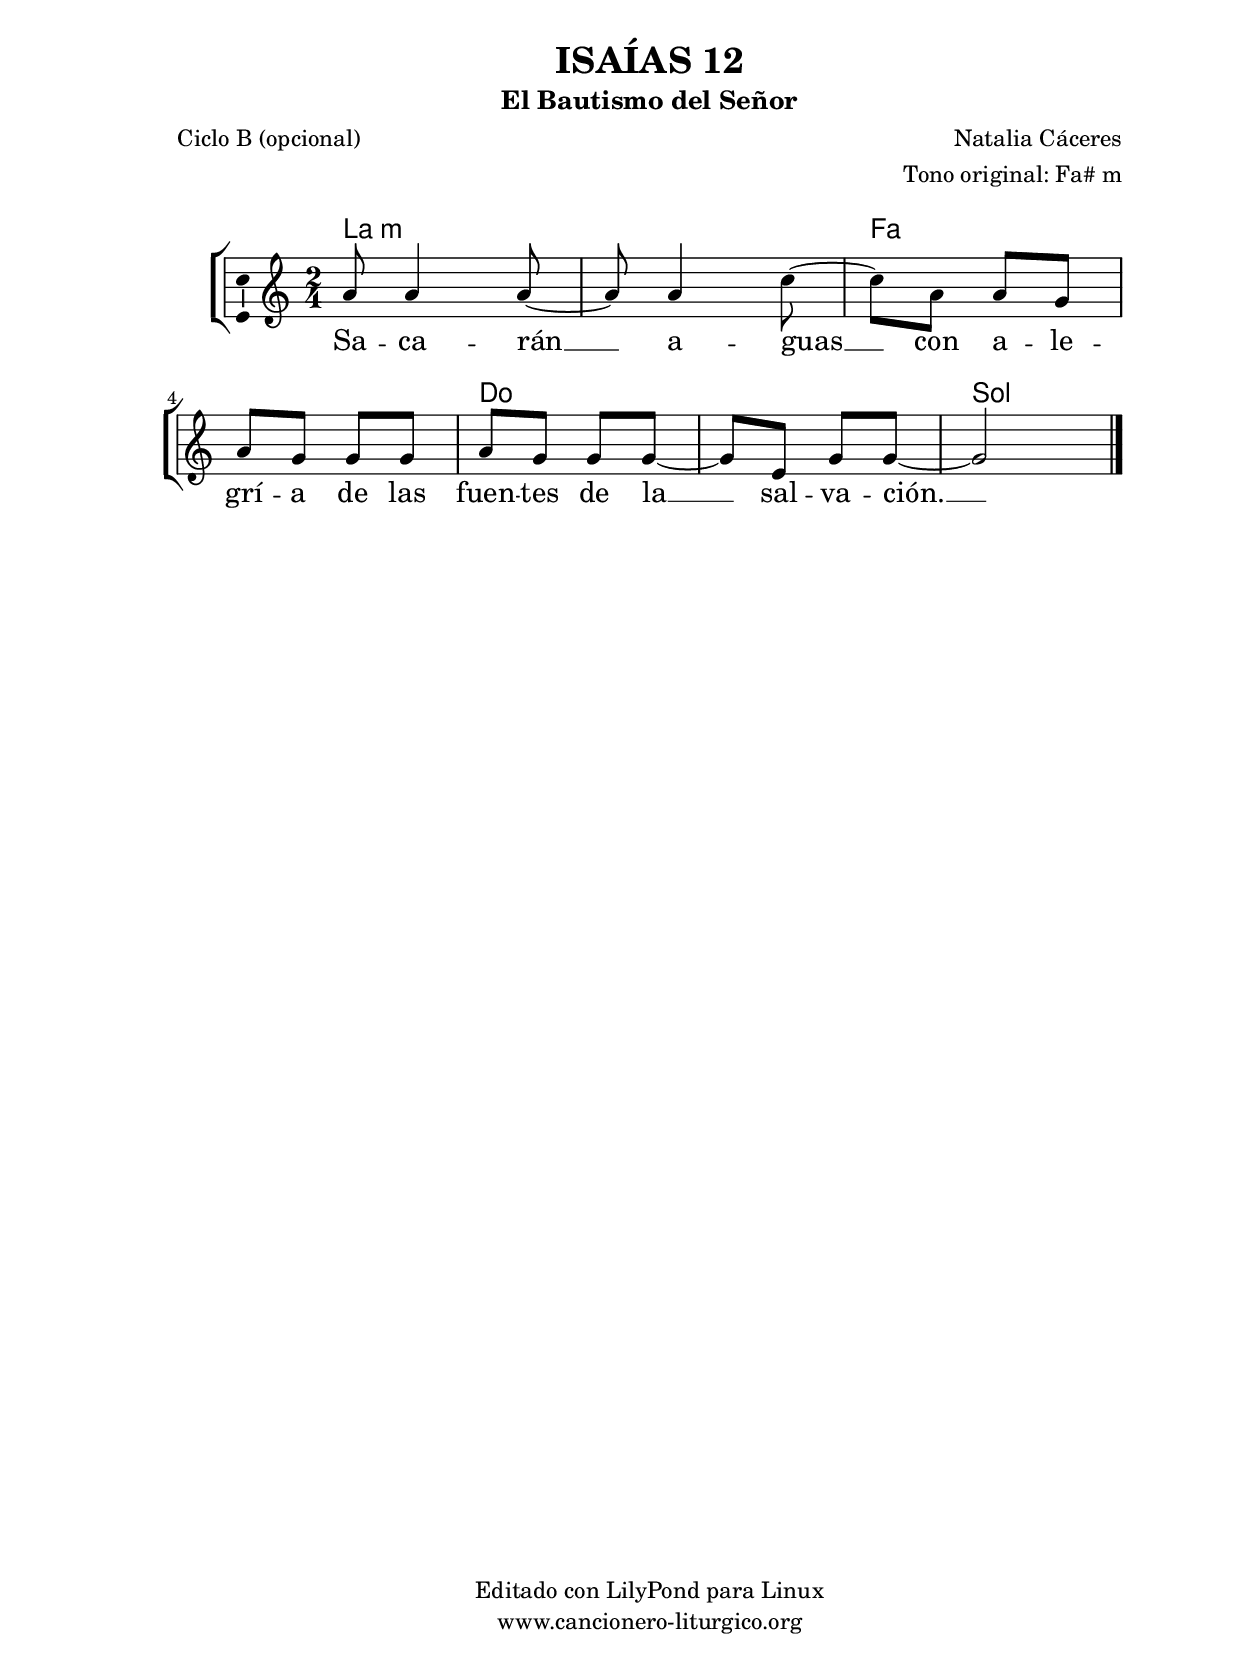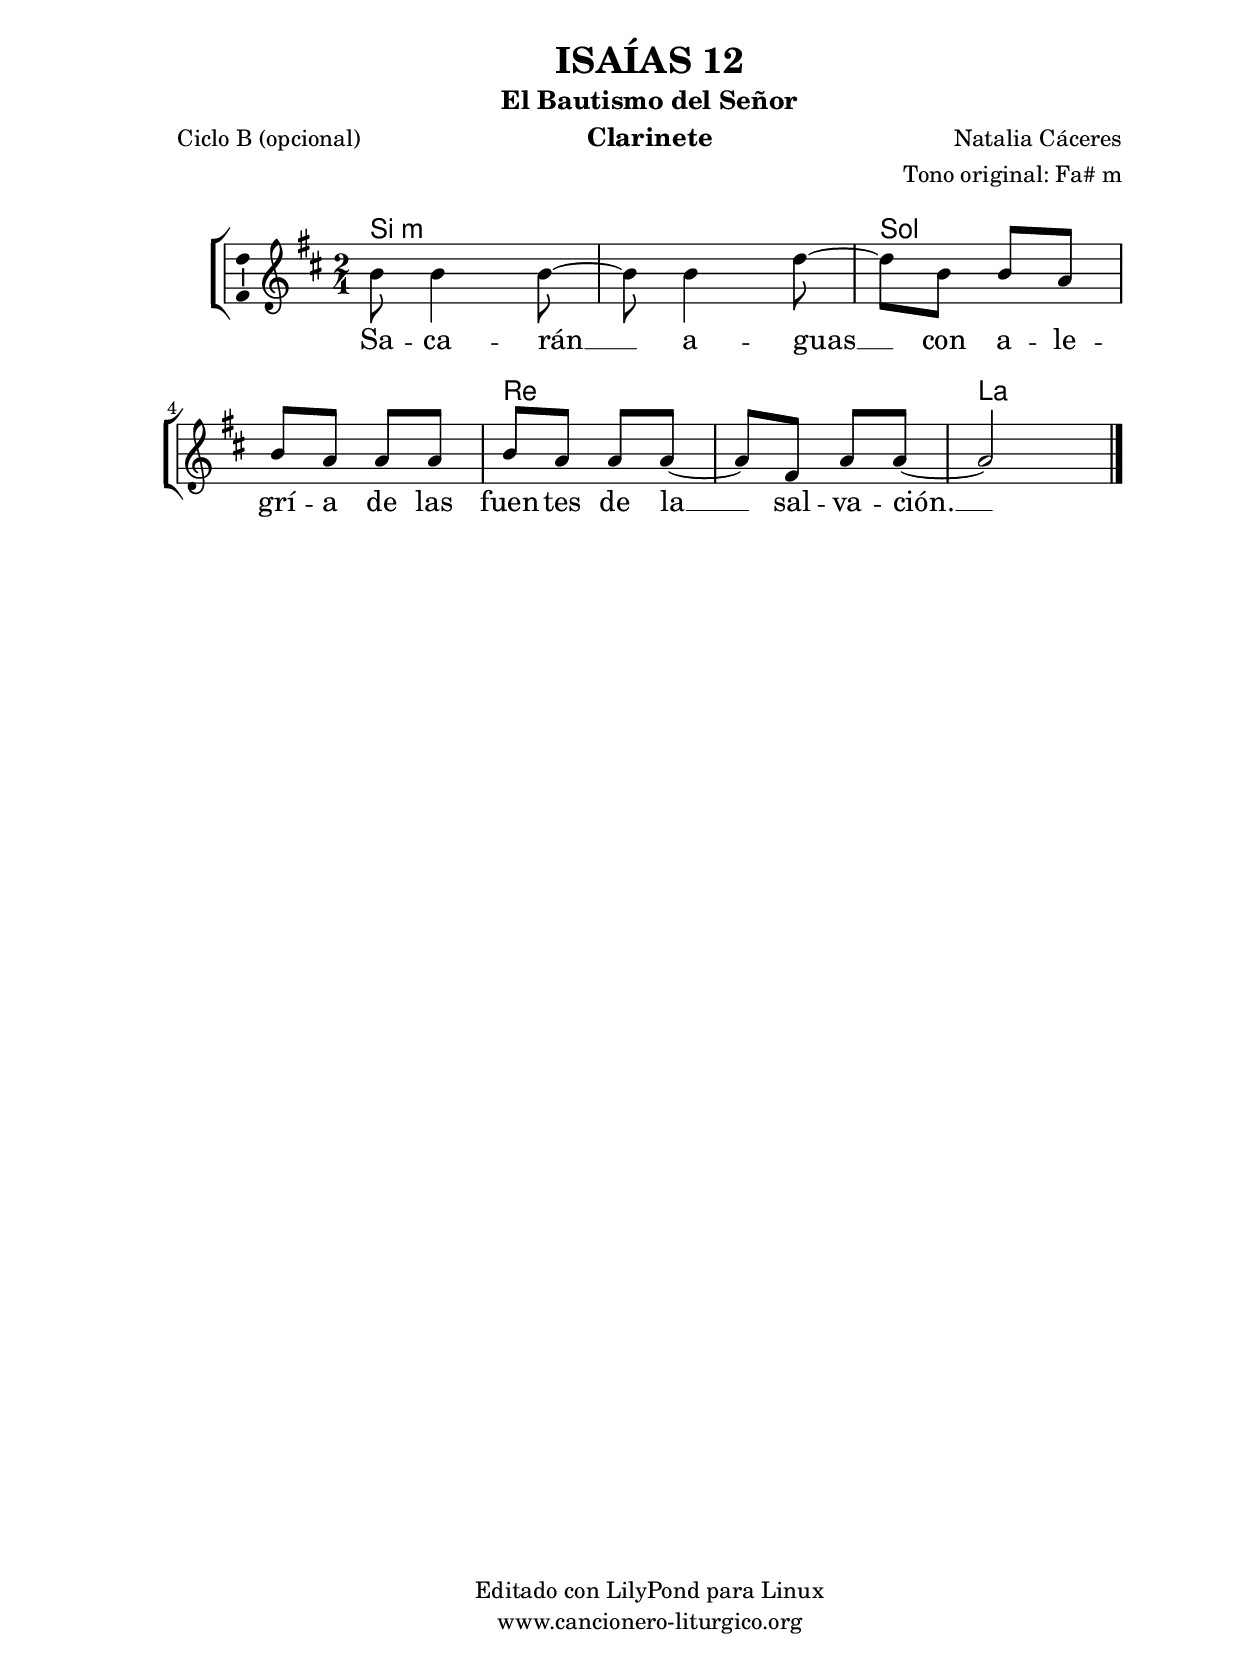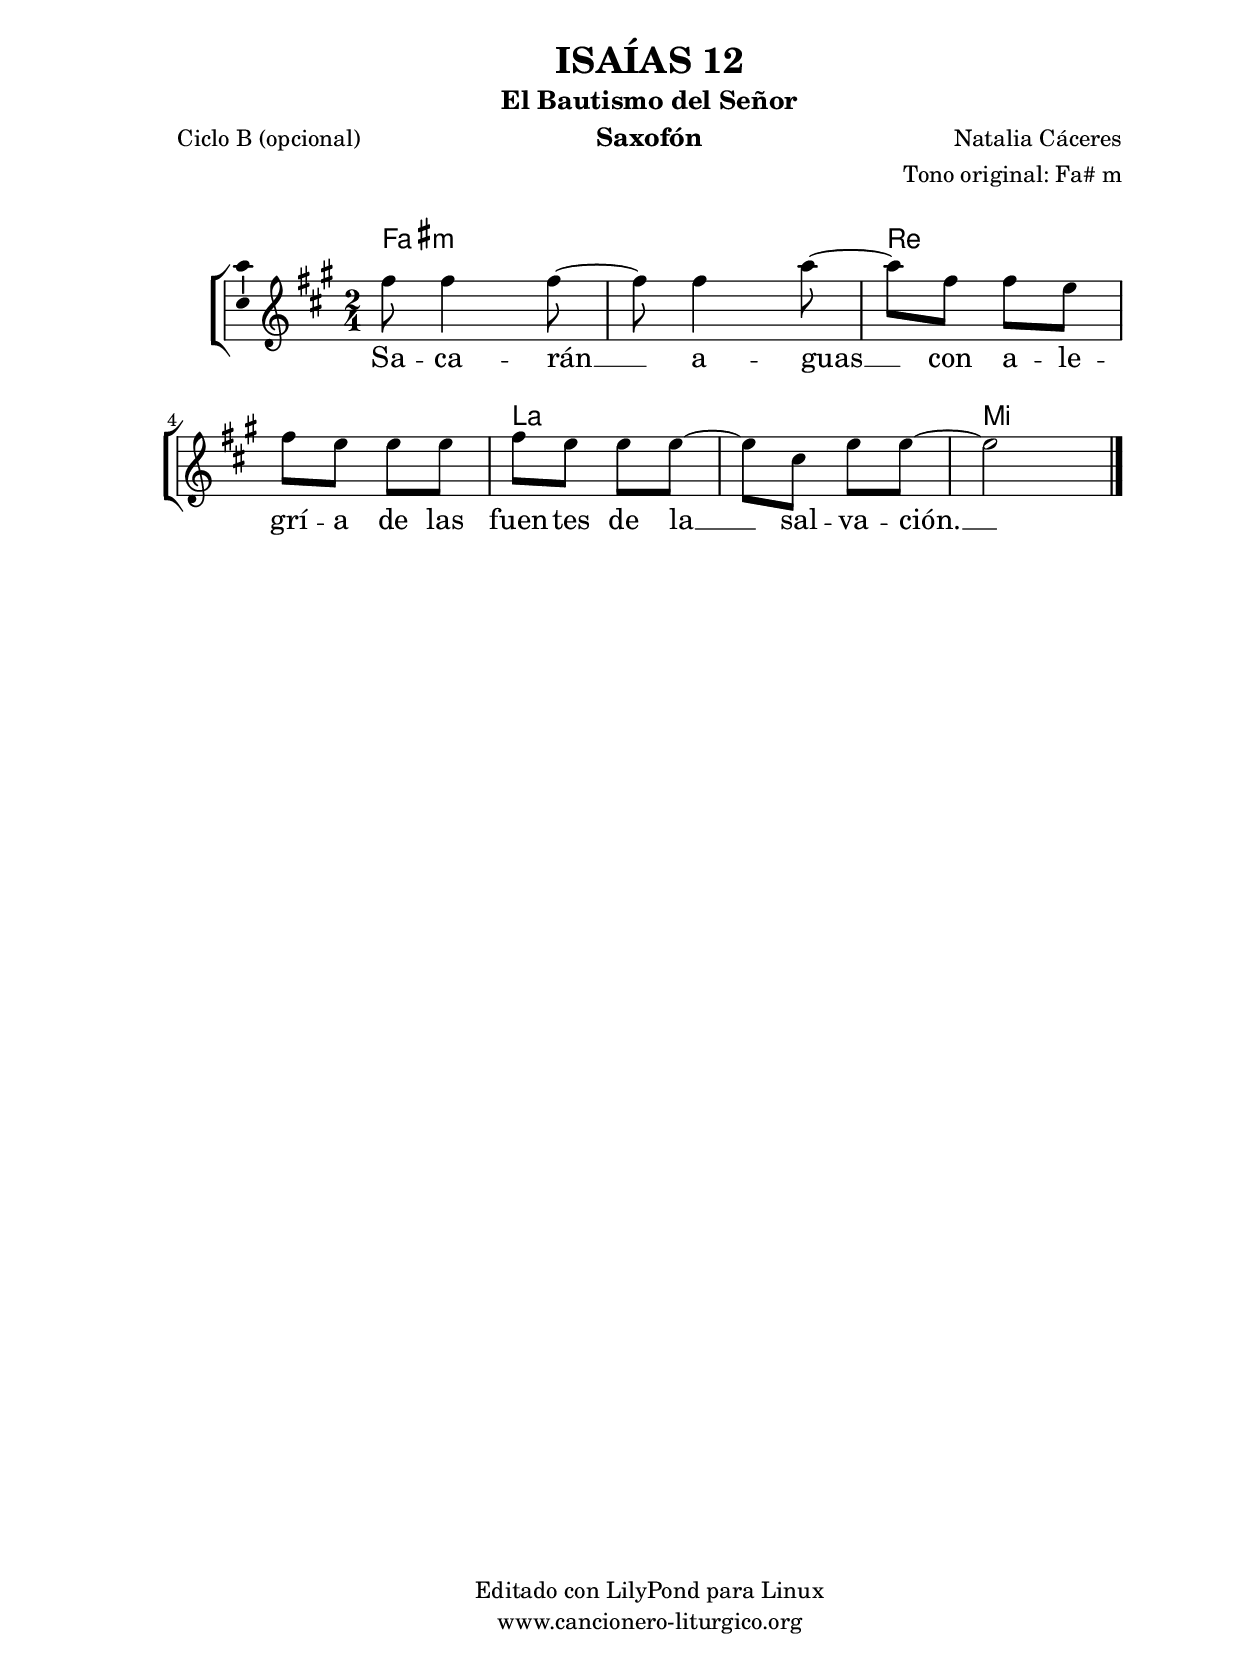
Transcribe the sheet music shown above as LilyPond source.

%
%para convertir .midi en .wav:
%timidity filename.midi -Ow -o finename.wav
%
%
%Para convertir de .wav a .mp3:
%lame -h -m j filename.wav
%
%
%para escuchar el midi:
%timidity nombrefichero.midi
%


%versión de lilypond para la que se ha escrito esta partitura:
\version "2.16.0"

	%Tamaño papel
	#(set-default-paper-size "a4")
	%Tamaño partitura
	#(set-global-staff-size 20)
	%No responde al pulsar sobre una nota
	#(ly:set-option 'point-and-click #f)

%parámetros del encabezamiento:
\header {
	title = "ISAÍAS 12"
	subtitle = "El Bautismo del Señor"
	composer = "Natalia Cáceres"
	poet = "Ciclo B (opcional)"
	meter = ""
	arranger = "Tono original: Fa# m"
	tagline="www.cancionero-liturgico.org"
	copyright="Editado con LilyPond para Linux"
	}

%parámetros asociados al papel:
\paper  {
	oddHeaderMarkup = \markup {\fill-line { \on-the-fly #not-first-page \fromproperty #'header:title \on-the-fly #not-first-page \fromproperty #'header:composer }}
	evenHeaderMarkup = \markup {\fill-line { \fromproperty #'header:composer \fromproperty #'header:title }}
	#(set-paper-size "a4")
	print-page-number = ##f
	first-page-number = 1
	print-first-page-number = ##f
%	head-separation = 3.0 \cm
	top-margin = 2.0 \cm
	bottom-margin = 0.5\cm
%%%	bottom-margin = -1.0\cm
	left-margin = 3.0 \cm
	line-width = 16.0 \cm 
	indent = 8\mm
	interscoreline = 2.\mm
	between-system-space = 15\mm
%	para que las partituras no llenen la hoja:
	ragged-bottom = ##t
%	idem para la última hoja:
	ragged-last-bottom = ##f
%	para que las partituras llenen el ancho del papel:
	ragged-last = ##f
	after-title-space = 2.5 \cm
%page-count=1
system-count=2

	%Flexible Vertical Spacing
%	markup-markup-spacing =
%	#'((basic-distance . 15) (minimum-distance . 15) (padding . 3))
	markup-system-spacing =
	#'((basic-distance . 15) (minimum-distance . 15) (padding . 3))
	system-system-spacing =
	#'((basic-distance . 15) (minimum-distance . 15) (padding . 3))
	score-system-spacing =
	#'((basic-distance . 15) (minimum-distance . 15) (padding . 5))
%	top-system-spacing = % header
%	#'((basic-distance . 8) (minimum-distance . 0) (padding . 3))
%	top-markup-spacing =
%	#'((basic-distance . 20) (minimum-distance . 20) (padding . 3))
	last-bottom-spacing = % footer
	#'((basic-distance . 5) (minimum-distance . 5) (padding . 3))
%	score-markup-spacing =
%	#'((basic-distance . 16) (minimum-distance . 13) (padding . 3))

	}


%parámetros que afectan a toda la partitura:
global =  {
	%clave de sol (G):
	\clef G
	%armadura:
	\transpose fis a
	\key fis \minor
	\tempo 4=112
	\set Score.tempoHideNote = ##t
	}


acordes = {
	\italianChords
	\chordmode {
	\transpose fis a
{

fis2:m s d s a s e

	}
	}
}

melodia = 
	\transpose fis a
{
	\relative c'{

\time 2/4
fis8 fis4 fis8~
fis8 fis4 a8~
a8 fis fis e
fis8 e e e
fis8 e e e8~
e8 cis e e8~
e2

	\bar "|."
	}
	}


texto = \lyricmode {
Sa -- ca -- rán __ a -- guas __ con a -- le -- grí -- a
de las fuen -- tes de la __ sal -- va -- ción. __
	}


acordesStaff = \context ChordNames = acordesStaff <<
	\set chordChanges = ##t
	\acordes
	>>


vozStaff = \context Voice = vozStaff
\with {\consists "Ambitus_engraver"}
<<
%	\set Staff.instrumentName = ""
%	\set Staff.shortInstrumentName = ""
%	\set Staff.midiInstrument = #"clarinet"
%	\set Staff.midiInstrument = #"cello"
%	\set Staff.midiInstrument = #"flute"
	\set Staff.midiInstrument = #"electric guitar (jazz)"
%	\set Staff.midiInstrument = #"english horn"
%	\set Staff.midiInstrument = #"violin"
%	\set Staff.midiInstrument = #"glockenspiel"
	\set Staff.midiMinimumVolume = #0.7
	\set Staff.midiMaximumVolume = #0.9
	\global
	\melodia
	>>


textoStaff = \context Lyrics = textoStaff <<
	\lyricsto vozStaff \texto
	>>

\book {
	\score {
		\context ChoirStaff {
			\override StaffGroup.SystemStartBracket #'collapse-height = #1
			\override Score.SystemStartBar #'collapse-height = #1
			<<
			\acordesStaff
			\vozStaff
			\textoStaff
			>>
			}
		\layout {
	    		\context {
				\Lyrics
				\override LyricText #'font-size = #2
				}
	   		 \context {
				\Score
				%fontSize = #3
				\override StaffSymbol #'staff-space = #(magstep +3)
				%\override Beam #'thickness = #0.55
				%\override SpacingSpanner #'spacing-increment = #1.0
				%\override Slur #'height-limit = #1.5
				}
			}
		}
	\score {
		\unfoldRepeats
		\context ChoirStaff {
			<<
			\acordesStaff
			\vozStaff
			>>
			}
		\midi {
	  		\context {
	  			\Score
				tempoWholesPerMinute = #(ly:make-moment 70 4)
				}
			}
		}
	}

%Partitura para clarinete
#(define output-suffix "C")
\book {
	\header{
		instrument = "Clarinete"
		}
	\score {
		\context ChoirStaff {
			\override StaffGroup.SystemStartBracket #'collapse-height = #1
			\override Score.SystemStartBar #'collapse-height = #1
\transpose c d
			<<
			\acordesStaff
			\vozStaff
			\textoStaff
			>>
			}
		\layout {
	    		\context {
				\Lyrics
				\override LyricText #'font-size = #2
				}
	   		 \context {
				\Score
				%fontSize = #3
				\override StaffSymbol #'staff-space = #(magstep +3)
				%\override Beam #'thickness = #0.55
				%\override SpacingSpanner #'spacing-increment = #1.0
				%\override Slur #'height-limit = #1.5
				}
			}
		}
	}

%Partitura para saxofón
#(define output-suffix "S")
\book {
	\header{
		instrument = "Saxofón"
		}
	\score {
		\context ChoirStaff {
			\override StaffGroup.SystemStartBracket #'collapse-height = #1
			\override Score.SystemStartBar #'collapse-height = #1
\transpose c a
			<<
			\acordesStaff
			\vozStaff
			\textoStaff
			>>
			}
		\layout {
	    		\context {
				\Lyrics
				\override LyricText #'font-size = #2
				}
	   		 \context {
				\Score
				%fontSize = #3
				\override StaffSymbol #'staff-space = #(magstep +3)
				%\override Beam #'thickness = #0.55
				%\override SpacingSpanner #'spacing-increment = #1.0
				%\override Slur #'height-limit = #1.5
				}
			}
		}
	}

